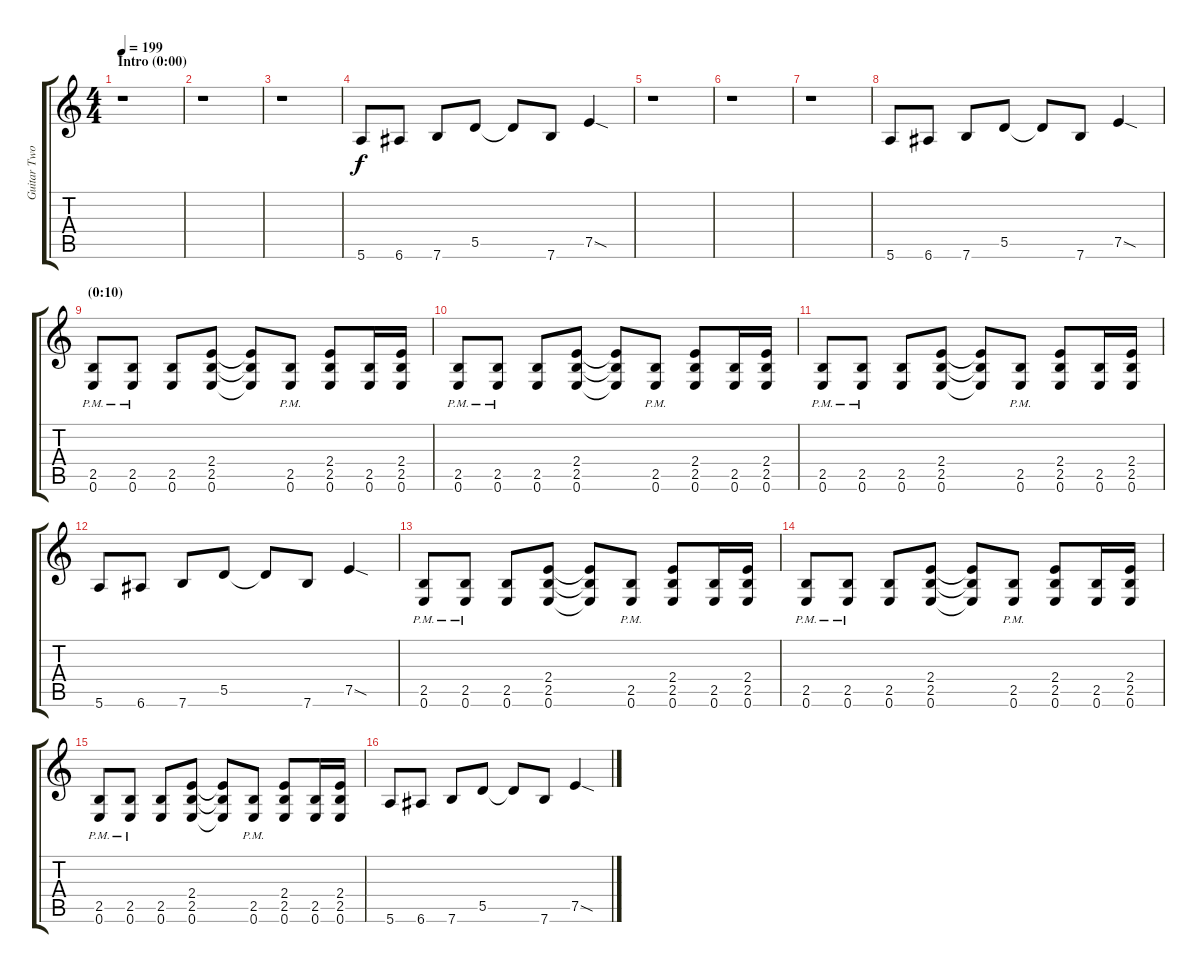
\track ("Guitar Two (support)" "Guitar Two") {instrument distortionguitar}
\staff {score tabs}
\tuning (E4 B3 G3 D3 A2 E2) {hide}
\ts (4 4)
\section ("" "Intro (0:00)")
\tempo 199
\clef g2
\ks c
r.1{dy f instrument distortionguitar} |
r.1 |
r.1 |
5.6.8 6.6.8 7.6.8 5.5.8 5.5{t}.8 7.6.8 7.5{sod}.4 |
r.1 |
r.1 |
r.1 |
5.6.8 6.6.8 7.6.8 5.5.8 5.5{t}.8 7.6.8 7.5{sod}.4 |
\section ("" "(0:10)")
(2.5{pm} 0.6{pm}).8 (2.5{pm} 0.6{pm}).8 (2.5 0.6).8 (2.4 2.5 0.6).8 (2.4{t} 2.5{t} 0.6{t}).8 (2.5{pm} 0.6{pm}).8 (2.4 2.5 0.6).8 (2.5 0.6).16 (2.4 2.5 0.6).16 |
(2.5{pm} 0.6{pm}).8 (2.5{pm} 0.6{pm}).8 (2.5 0.6).8 (2.4 2.5 0.6).8 (2.4{t} 2.5{t} 0.6{t}).8 (2.5{pm} 0.6{pm}).8 (2.4 2.5 0.6).8 (2.5 0.6).16 (2.4 2.5 0.6).16 |
(2.5{pm} 0.6{pm}).8 (2.5{pm} 0.6{pm}).8 (2.5 0.6).8 (2.4 2.5 0.6).8 (2.4{t} 2.5{t} 0.6{t}).8 (2.5{pm} 0.6{pm}).8 (2.4 2.5 0.6).8 (2.5 0.6).16 (2.4 2.5 0.6).16 |
5.6.8 6.6.8 7.6.8 5.5.8 5.5{t}.8 7.6.8 7.5{sod}.4 |
(2.5{pm} 0.6{pm}).8 (2.5{pm} 0.6{pm}).8 (2.5 0.6).8 (2.4 2.5 0.6).8 (2.4{t} 2.5{t} 0.6{t}).8 (2.5{pm} 0.6{pm}).8 (2.4 2.5 0.6).8 (2.5 0.6).16 (2.4 2.5 0.6).16 |
(2.5{pm} 0.6{pm}).8 (2.5{pm} 0.6{pm}).8 (2.5 0.6).8 (2.4 2.5 0.6).8 (2.4{t} 2.5{t} 0.6{t}).8 (2.5{pm} 0.6{pm}).8 (2.4 2.5 0.6).8 (2.5 0.6).16 (2.4 2.5 0.6).16 |
(2.5{pm} 0.6{pm}).8 (2.5{pm} 0.6{pm}).8 (2.5 0.6).8 (2.4 2.5 0.6).8 (2.4{t} 2.5{t} 0.6{t}).8 (2.5{pm} 0.6{pm}).8 (2.4 2.5 0.6).8 (2.5 0.6).16 (2.4 2.5 0.6).16 |
5.6.8 6.6.8 7.6.8 5.5.8 5.5{t}.8 7.6.8 7.5{sod}.4
